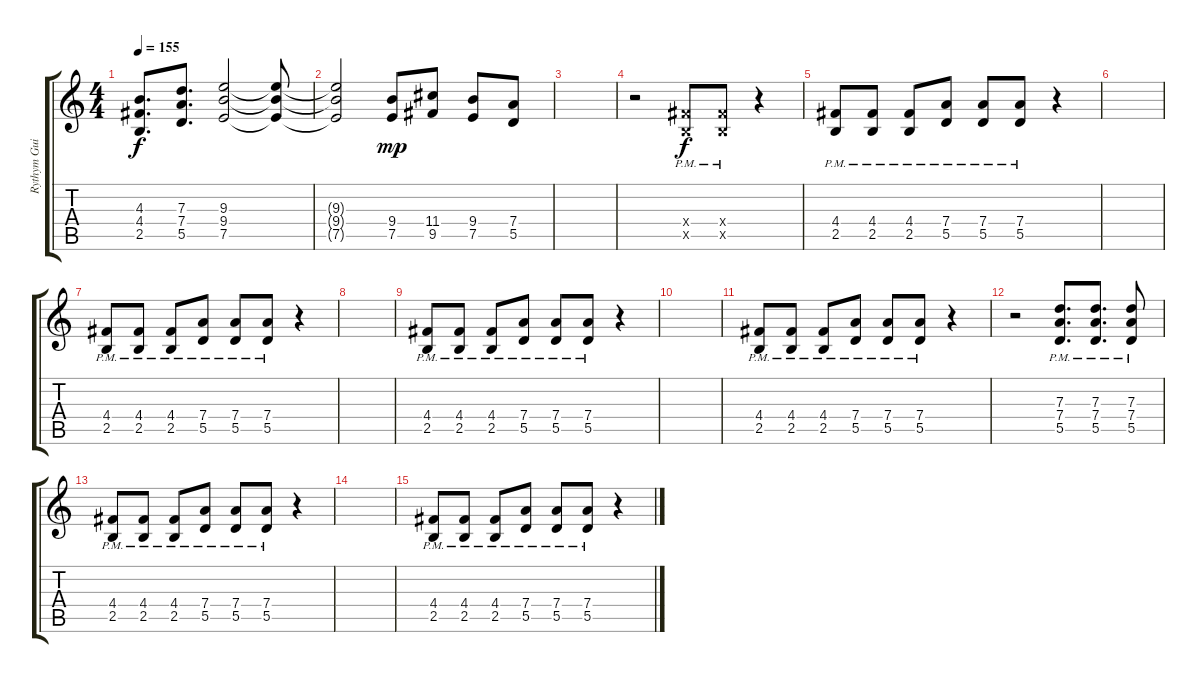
\track ("Rythym Guitar (Regular Tuning)" "Rythym Gui") {mute instrument distortionguitar}
\staff {score tabs}
\tuning (E4 B3 G3 D3 A2 E2) {hide}
\ts (4 4)
\tempo 155
\clef g2
\ks c
(4.3 4.4 2.5).8{d dy f} (7.3 7.4 5.5).8{d} (9.3 9.4 7.5).2 (9.3{t} 9.4{t} 7.5{t}).8 |
(9.3{t} 9.4{t} 7.5{t}).2 (9.4 7.5).8{dy mp} (11.4 9.5).8 (9.4 7.5).8 (7.4 5.5).8 |
|
r.2 (4.4{pm x} 2.5{pm x}).8{dy f} (4.4{pm x} 2.5{pm x}).8 r.4 |
(4.4{pm} 2.5{pm}).8 (4.4{pm} 2.5{pm}).8 (4.4{pm} 2.5{pm}).8 (7.4{pm} 5.5{pm}).8 (7.4{pm} 5.5{pm}).8 (7.4{pm} 5.5{pm}).8 r.4 |
|
(4.4{pm} 2.5{pm}).8 (4.4{pm} 2.5{pm}).8 (4.4{pm} 2.5{pm}).8 (7.4{pm} 5.5{pm}).8 (7.4{pm} 5.5{pm}).8 (7.4{pm} 5.5{pm}).8 r.4 |
|
(4.4{pm} 2.5{pm}).8 (4.4{pm} 2.5{pm}).8 (4.4{pm} 2.5{pm}).8 (7.4{pm} 5.5{pm}).8 (7.4{pm} 5.5{pm}).8 (7.4{pm} 5.5{pm}).8 r.4 |
|
(4.4{pm} 2.5{pm}).8 (4.4{pm} 2.5{pm}).8 (4.4{pm} 2.5{pm}).8 (7.4{pm} 5.5{pm}).8 (7.4{pm} 5.5{pm}).8 (7.4{pm} 5.5{pm}).8 r.4 |
r.2 (7.3{pm} 7.4{pm} 5.5{pm}).8{d} (7.3{pm} 7.4{pm} 5.5{pm}).8{d} (7.3{pm} 7.4{pm} 5.5{pm}).8 |
(4.4{pm} 2.5{pm}).8 (4.4{pm} 2.5{pm}).8 (4.4{pm} 2.5{pm}).8 (7.4{pm} 5.5{pm}).8 (7.4{pm} 5.5{pm}).8 (7.4{pm} 5.5{pm}).8 r.4 |
|
(4.4{pm} 2.5{pm}).8 (4.4{pm} 2.5{pm}).8 (4.4{pm} 2.5{pm}).8 (7.4{pm} 5.5{pm}).8 (7.4{pm} 5.5{pm}).8 (7.4{pm} 5.5{pm}).8 r.4
